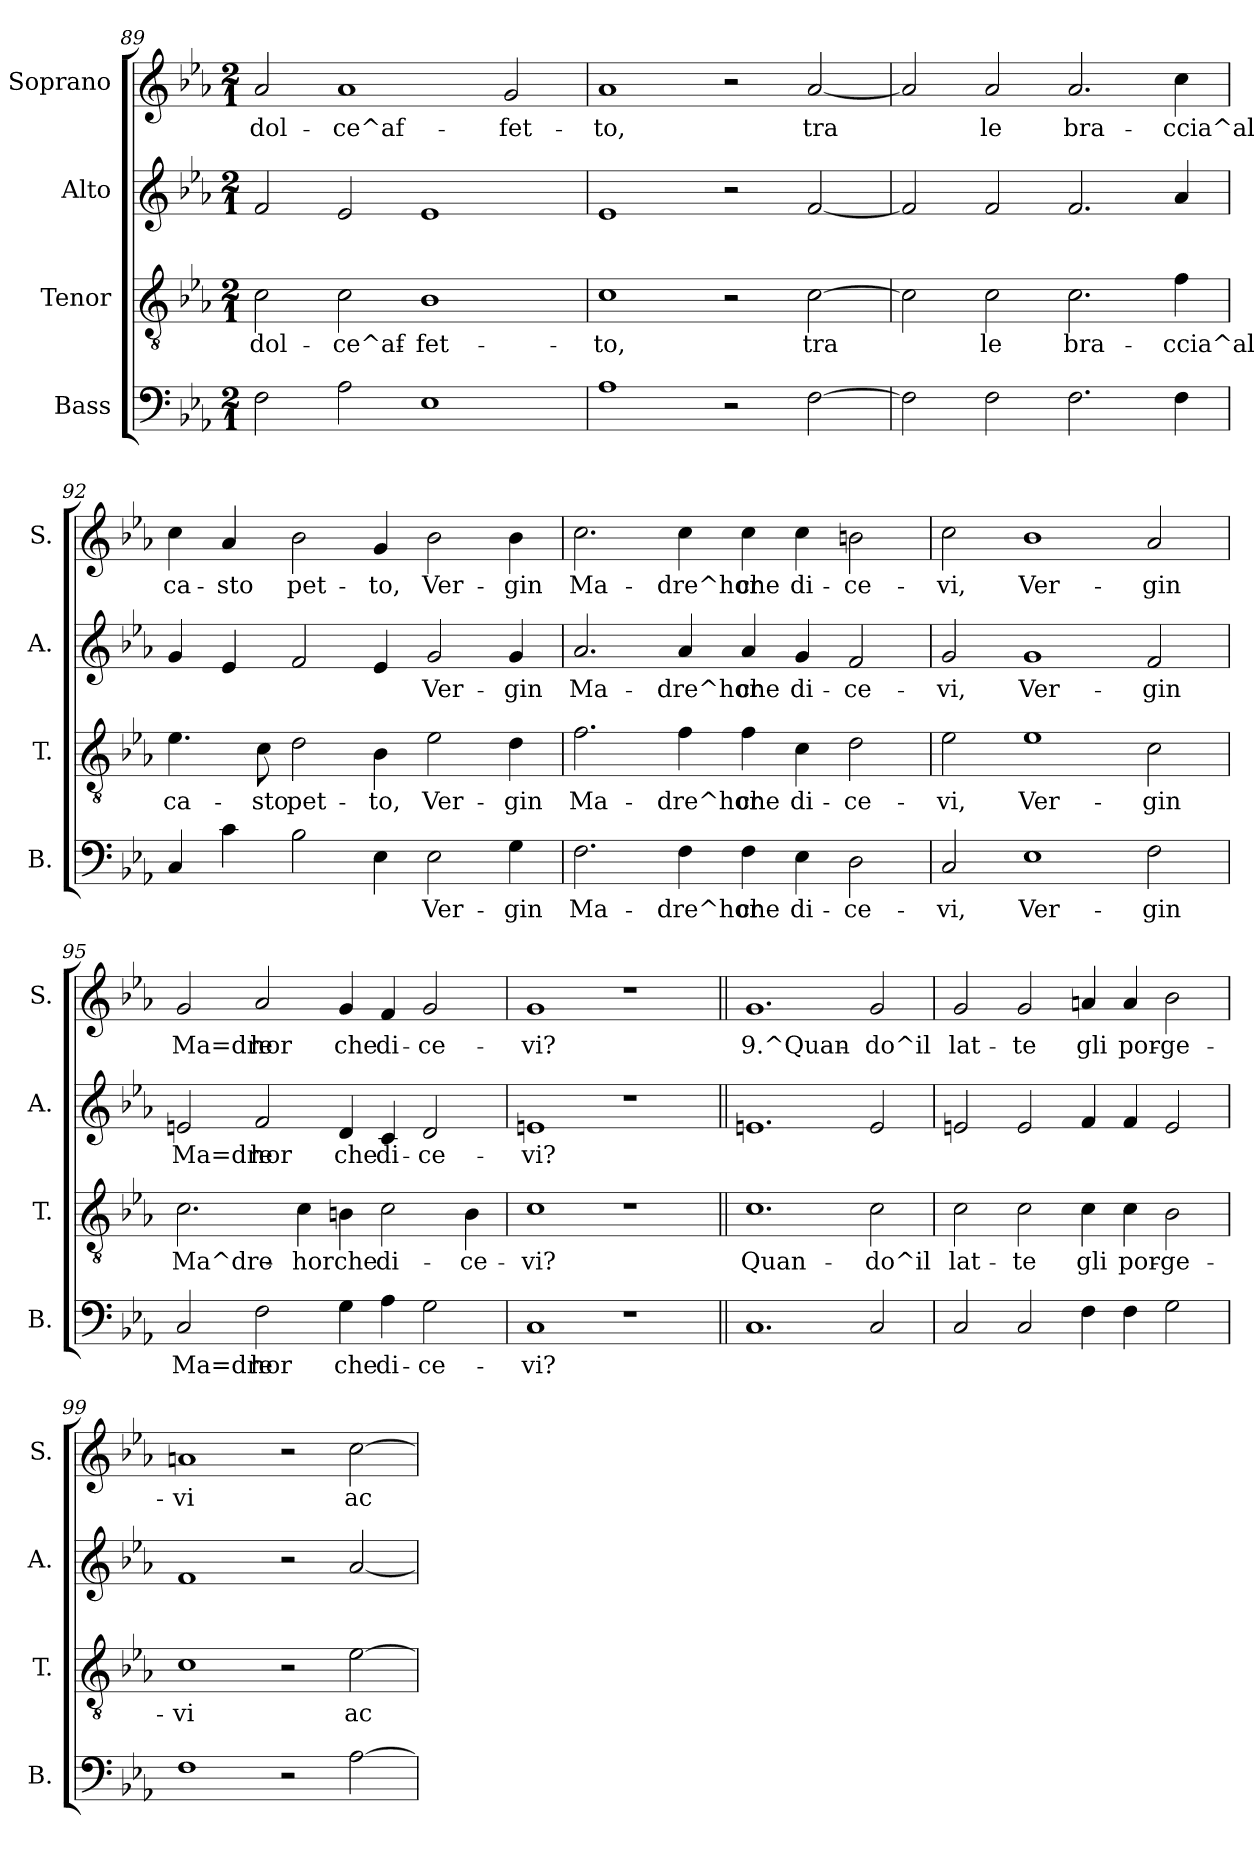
**kern	**text	**kern	**text	**kern	**text	**kern	**text
*part4	*part4	*part3	*part3	*part2	*part2	*part1	*part1
*staff4	*staff4	*staff3	*staff3	*staff2	*staff2	*staff1	*staff1
*I"Bass	*	*I"Tenor	*	*I"Alto	*	*I"Soprano	*
*I'B.	*	*I'T.	*	*I'A.	*	*I'S.	*
*clefF4	*	*clefGv2	*	*clefG2	*	*clefG2	*
*k[b-e-a-]	*	*k[b-e-a-]	*	*k[b-e-a-]	*	*k[b-e-a-]	*
*E-:	*	*E-:	*	*E-:	*	*E-:	*
*M2/1	*	*M2/1	*	*M2/1	*	*M2/1	*
=89	=89	=89	=89	=89	=89	=89	=89
!	!LO:LY:b:cj	!	!LO:LY:b:cj	!	!LO:LY:b:cj	!	!LO:LY:b:cj
2F\	.	2c\	dol-	2f/	.	2a-/	dol-
!	!LO:LY:b:cj	!	!LO:LY:b:cj	!	!LO:LY:b:cj	!	!LO:LY:b:cj
2A-\	.	2c\	-ce^af-	2e-/	.	1a-	-ce^af-
!	!LO:LY:b:cj	!	!LO:LY:b:cj	!	!LO:LY:b:cj	!	!
1E-	.	1B-	-fet-	1e-	.	.	.
!	!	!	!	!	!	!	!LO:LY:b:cj
.	.	.	.	.	.	2g/	-fet-
=90	=90	=90	=90	=90	=90	=90	=90
!	!LO:LY:b:cj	!	!LO:LY:b:cj	!	!LO:LY:b:cj	!	!LO:LY:b:cj
1A-	.	1c	-to,	1e-	.	1a-	-to,
2r	.	2r	.	2r	.	2r	.
!	!LO:LY:b:cj	!	!LO:LY:b:cj	!	!LO:LY:b:cj	!	!LO:LY:b:cj
[<2F\	.	[<2c\	tra	[<2f/	.	[<2a-/	tra
!!LO:LB:g=z
=91	=91	=91	=91	=91	=91	=91	=91
!	!LO:LY:b:cj	!	!LO:LY:b:cj	!	!LO:LY:b:cj	!	!LO:LY:b:cj
2F\]	.	2c\]	.	2f/]	.	2a-/]	.
!	!LO:LY:b:cj	!	!LO:LY:b:cj	!	!LO:LY:b:cj	!	!LO:LY:b:cj
2F\	.	2c\	le	2f/	.	2a-/	le
!	!LO:LY:b:cj	!	!LO:LY:b:cj	!	!LO:LY:b:cj	!	!LO:LY:b:cj
2.F\	.	2.c\	bra-	2.f/	.	2.a-/	bra-
!	!LO:LY:b:cj	!	!LO:LY:b:cj	!	!LO:LY:b:cj	!	!LO:LY:b:cj
4F\	.	4f\	-ccia^al	4a-/	.	4cc\	-ccia^al
=92	=92	=92	=92	=92	=92	=92	=92
!	!LO:LY:b:cj	!	!LO:LY:b:cj	!	!LO:LY:b:cj	!	!LO:LY:b:cj
4C/	.	4.e-\	ca-	4g/	.	4cc\	ca-
!	!LO:LY:b:cj	!	!	!	!LO:LY:b:cj	!	!LO:LY:b:cj
4c\	.	.	.	4e-/	.	4a-/	-sto
!	!	!	!LO:LY:b:cj	!	!	!	!
.	.	8c\	-sto	.	.	.	.
!	!LO:LY:b:cj	!	!LO:LY:b:cj	!	!LO:LY:b:cj	!	!LO:LY:b:cj
2B-\	.	2d\	pet-	2f/	.	2b-\	pet-
!	!LO:LY:b:cj	!	!LO:LY:b:cj	!	!LO:LY:b:cj	!	!LO:LY:b:cj
4E-\	.	4B-\	-to,	4e-/	.	4g/	-to,
!	!LO:LY:b:cj	!	!LO:LY:b:cj	!	!LO:LY:b:cj	!	!LO:LY:b:cj
2E-\	Ver-	2e-\	Ver-	2g/	Ver-	2b-\	Ver-
!	!LO:LY:b:cj	!	!LO:LY:b:cj	!	!LO:LY:b:cj	!	!LO:LY:b:cj
4G\	-gin	4d\	-gin	4g/	-gin	4b-\	-gin
=93	=93	=93	=93	=93	=93	=93	=93
!	!LO:LY:b:cj	!	!LO:LY:b:cj	!	!LO:LY:b:cj	!	!LO:LY:b:cj
2.F\	Ma-	2.f\	Ma-	2.a-/	Ma-	2.cc\	Ma-
!	!LO:LY:b:cj	!	!LO:LY:b:cj	!	!LO:LY:b:cj	!	!LO:LY:b:cj
4F\	-dre^hor	4f\	-dre^hor	4a-/	-dre^hor	4cc\	-dre^hor
!	!LO:LY:b:cj	!	!LO:LY:b:cj	!	!LO:LY:b:cj	!	!LO:LY:b:cj
4F\	che	4f\	che	4a-/	che	4cc\	che
!	!LO:LY:b:cj	!	!LO:LY:b:cj	!	!LO:LY:b:cj	!	!LO:LY:b:cj
4E-\	di-	4c\	di-	4g/	di-	4cc\	di-
!	!LO:LY:b:cj	!	!LO:LY:b:cj	!	!LO:LY:b:cj	!	!LO:LY:b:cj
2D\	-ce-	2d\	-ce-	2f/	-ce-	2bn\	-ce-
=94	=94	=94	=94	=94	=94	=94	=94
!	!LO:LY:b:cj	!	!LO:LY:b:cj	!	!LO:LY:b:cj	!	!LO:LY:b:cj
2C/	-vi,	2e-\	-vi,	2g/	-vi,	2cc\	-vi,
!	!LO:LY:b:cj	!	!LO:LY:b:cj	!	!LO:LY:b:cj	!	!LO:LY:b:cj
1E-	Ver-	1e-	Ver-	1g	Ver-	1b-	Ver-
!	!LO:LY:b:cj	!	!LO:LY:b:cj	!	!LO:LY:b:cj	!	!LO:LY:b:cj
2F\	-gin	2c\	-gin	2f/	-gin	2a-/	-gin
!!LO:LB:g=z
=95	=95	=95	=95	=95	=95	=95	=95
!	!LO:LY:b:cj	!	!LO:LY:b:cj	!	!LO:LY:b:cj	!	!LO:LY:b:cj
2C/	Ma=dre	2.c\	Ma^dre-	2en/	Ma=dre	2g/	Ma=dre
!	!LO:LY:b:cj	!	!	!	!LO:LY:b:cj	!	!LO:LY:b:cj
2F\	hor	.	.	2f/	hor	2a-/	hor
!	!	!	!LO:LY:b:cj	!	!	!	!
.	.	4c\	-hor	.	.	.	.
!	!LO:LY:b:cj	!	!LO:LY:b:cj	!	!LO:LY:b:cj	!	!LO:LY:b:cj
4G\	che	4Bn\	che	4d/	che	4g/	che
!	!LO:LY:b:cj	!	!LO:LY:b:cj	!	!LO:LY:b:cj	!	!LO:LY:b:cj
4A-\	di-	2c\	di-	4c/	di-	4f/	di-
!	!LO:LY:b:cj	!	!	!	!LO:LY:b:cj	!	!LO:LY:b:cj
2G\	-ce-	.	.	2d/	-ce-	2g/	-ce-
!	!	!	!LO:LY:b:cj	!	!	!	!
.	.	4B\	-ce-	.	.	.	.
=96	=96	=96	=96	=96	=96	=96	=96
!	!LO:LY:b:cj	!	!LO:LY:b:cj	!	!LO:LY:b:cj	!	!LO:LY:b:cj
1C	-vi?	1c	-vi?	1en	-vi?	1g	-vi?
1r	.	1r	.	1r	.	1r	.
=97||	=97||	=97||	=97||	=97||	=97||	=97||	=97||
!	!LO:LY:b:cj	!	!LO:LY:b:cj	!	!LO:LY:b:cj	!	!LO:LY:b:cj
1.C	.	1.c	Quan-	1.en	.	1.g	9.^Quan-
!	!LO:LY:b:cj	!	!LO:LY:b:cj	!	!LO:LY:b:cj	!	!LO:LY:b:cj
2C/	.	2c\	-do^il	2e/	.	2g/	-do^il
=98	=98	=98	=98	=98	=98	=98	=98
!	!LO:LY:b:cj	!	!LO:LY:b:cj	!	!LO:LY:b:cj	!	!LO:LY:b:cj
2C/	.	2c\	lat-	2en/	.	2g/	lat-
!	!LO:LY:b:cj	!	!LO:LY:b:cj	!	!LO:LY:b:cj	!	!LO:LY:b:cj
2C/	.	2c\	-te	2e/	.	2g/	-te
!	!LO:LY:b:cj	!	!LO:LY:b:cj	!	!LO:LY:b:cj	!	!LO:LY:b:cj
4F\	.	4c\	gli	4f/	.	4an/	gli
!	!LO:LY:b:cj	!	!LO:LY:b:cj	!	!LO:LY:b:cj	!	!LO:LY:b:cj
4F\	.	4c\	por-	4f/	.	4a/	por-
!	!LO:LY:b:cj	!	!LO:LY:b:cj	!	!LO:LY:b:cj	!	!LO:LY:b:cj
2G\	.	2B-\	-ge-	2e/	.	2b-\	-ge-
=99	=99	=99	=99	=99	=99	=99	=99
!	!LO:LY:b:cj	!	!LO:LY:b:cj	!	!LO:LY:b:cj	!	!LO:LY:b:cj
1F	.	1c	-vi	1f	.	1an	-vi
2r	.	2r	.	2r	.	2r	.
!	!LO:LY:b:cj	!	!LO:LY:b:cj	!	!LO:LY:b:cj	!	!LO:LY:b:cj
[<2A-\	.	[<2e-\	ac-	[<2a-/	.	[<2cc\	ac-
=	=	=	=	=	=	=	=
*-	*-	*-	*-	*-	*-	*-	*-
